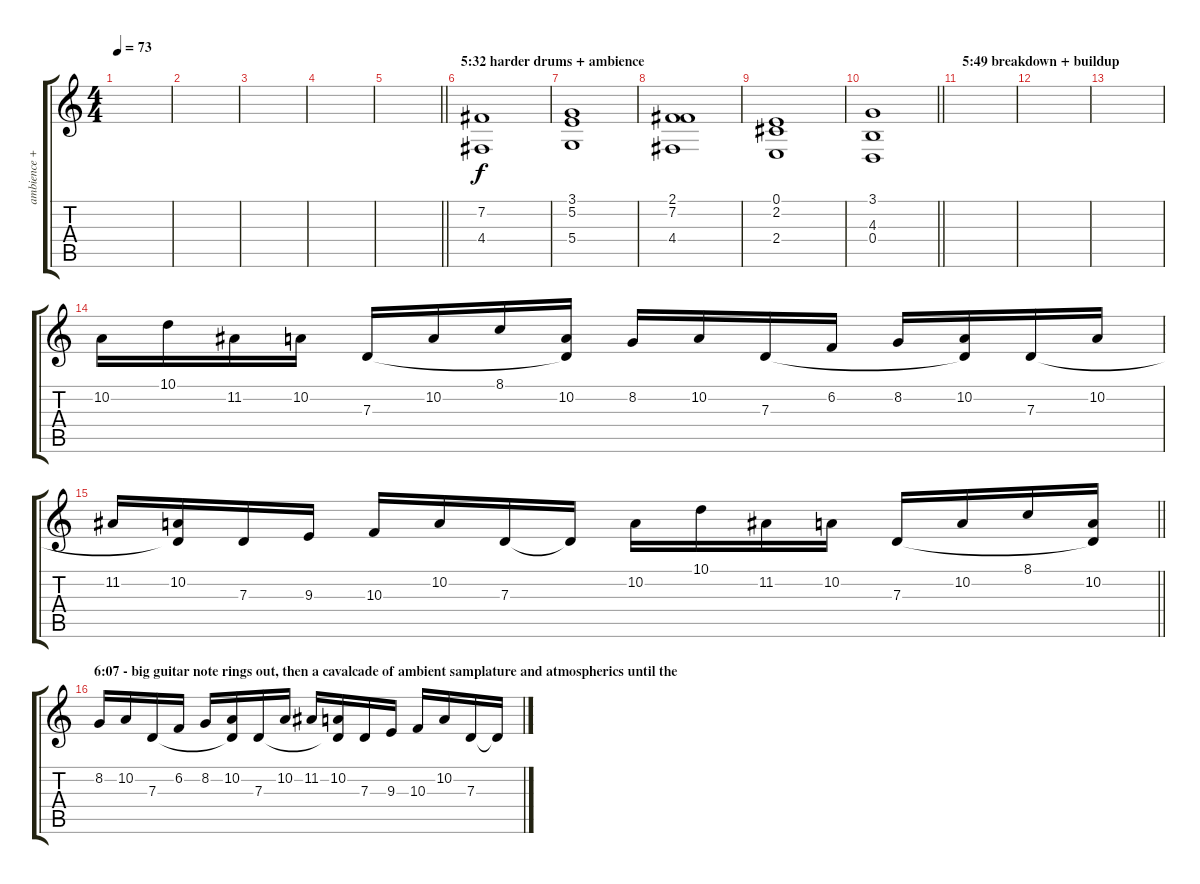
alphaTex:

\track ("ambience + keys 2" "ambience +") {instrument violin}
\staff {score tabs}
\tuning (E4 B3 G3 D3 A2 E2) {hide}
\ts (4 4)
\tempo 73
\clef g2
\ks c
|
|
|
|
\barLineRight lightlight
|
\section ("" "5:32 harder drums + ambience")
(7.2 4.4).1{volume 13 instrument stringensemble2} |
(3.1 5.2 5.4).1 |
(2.1 7.2 4.4).1 |
(0.1 2.2 2.4).1 |
\barLineRight lightlight
(3.1 4.3 0.4).1 |
\section ("" "5:49 breakdown + buildup")
|
|
|
10.2.16{volume 6 balance 16 instrument brightacousticpiano} 10.1.16{balance 0} 11.2.16 10.2.16 7.3.16 10.2.16 8.1.16 (10.2 7.3{t}).16 8.2.16 10.2.16 7.3.16 6.2.16 8.2.16 (10.2 7.3{t}).16 7.3.16 10.2.16 |
\barLineRight lightlight
11.2.16 (10.2 7.3{t}).16 7.3.16 9.3.16 10.3.16 10.2.16 7.3.16 7.3{t}.16 10.2.16{volume 7 balance 16 instrument brightacousticpiano} 10.1.16 11.2.16 10.2.16 7.3.16 10.2.16 8.1.16 (10.2 7.3{t}).16 |
\section ("" "6:07 - big guitar note rings out, then a cavalcade of ambient samplature and atmospherics until the ")
8.2.16 10.2.16 7.3.16 6.2.16 8.2.16 (10.2 7.3{t}).16 7.3.16 10.2.16 11.2.16 (10.2 7.3{t}).16 7.3.16 9.3.16 10.3.16 10.2.16 7.3.16 7.3{t}.16
